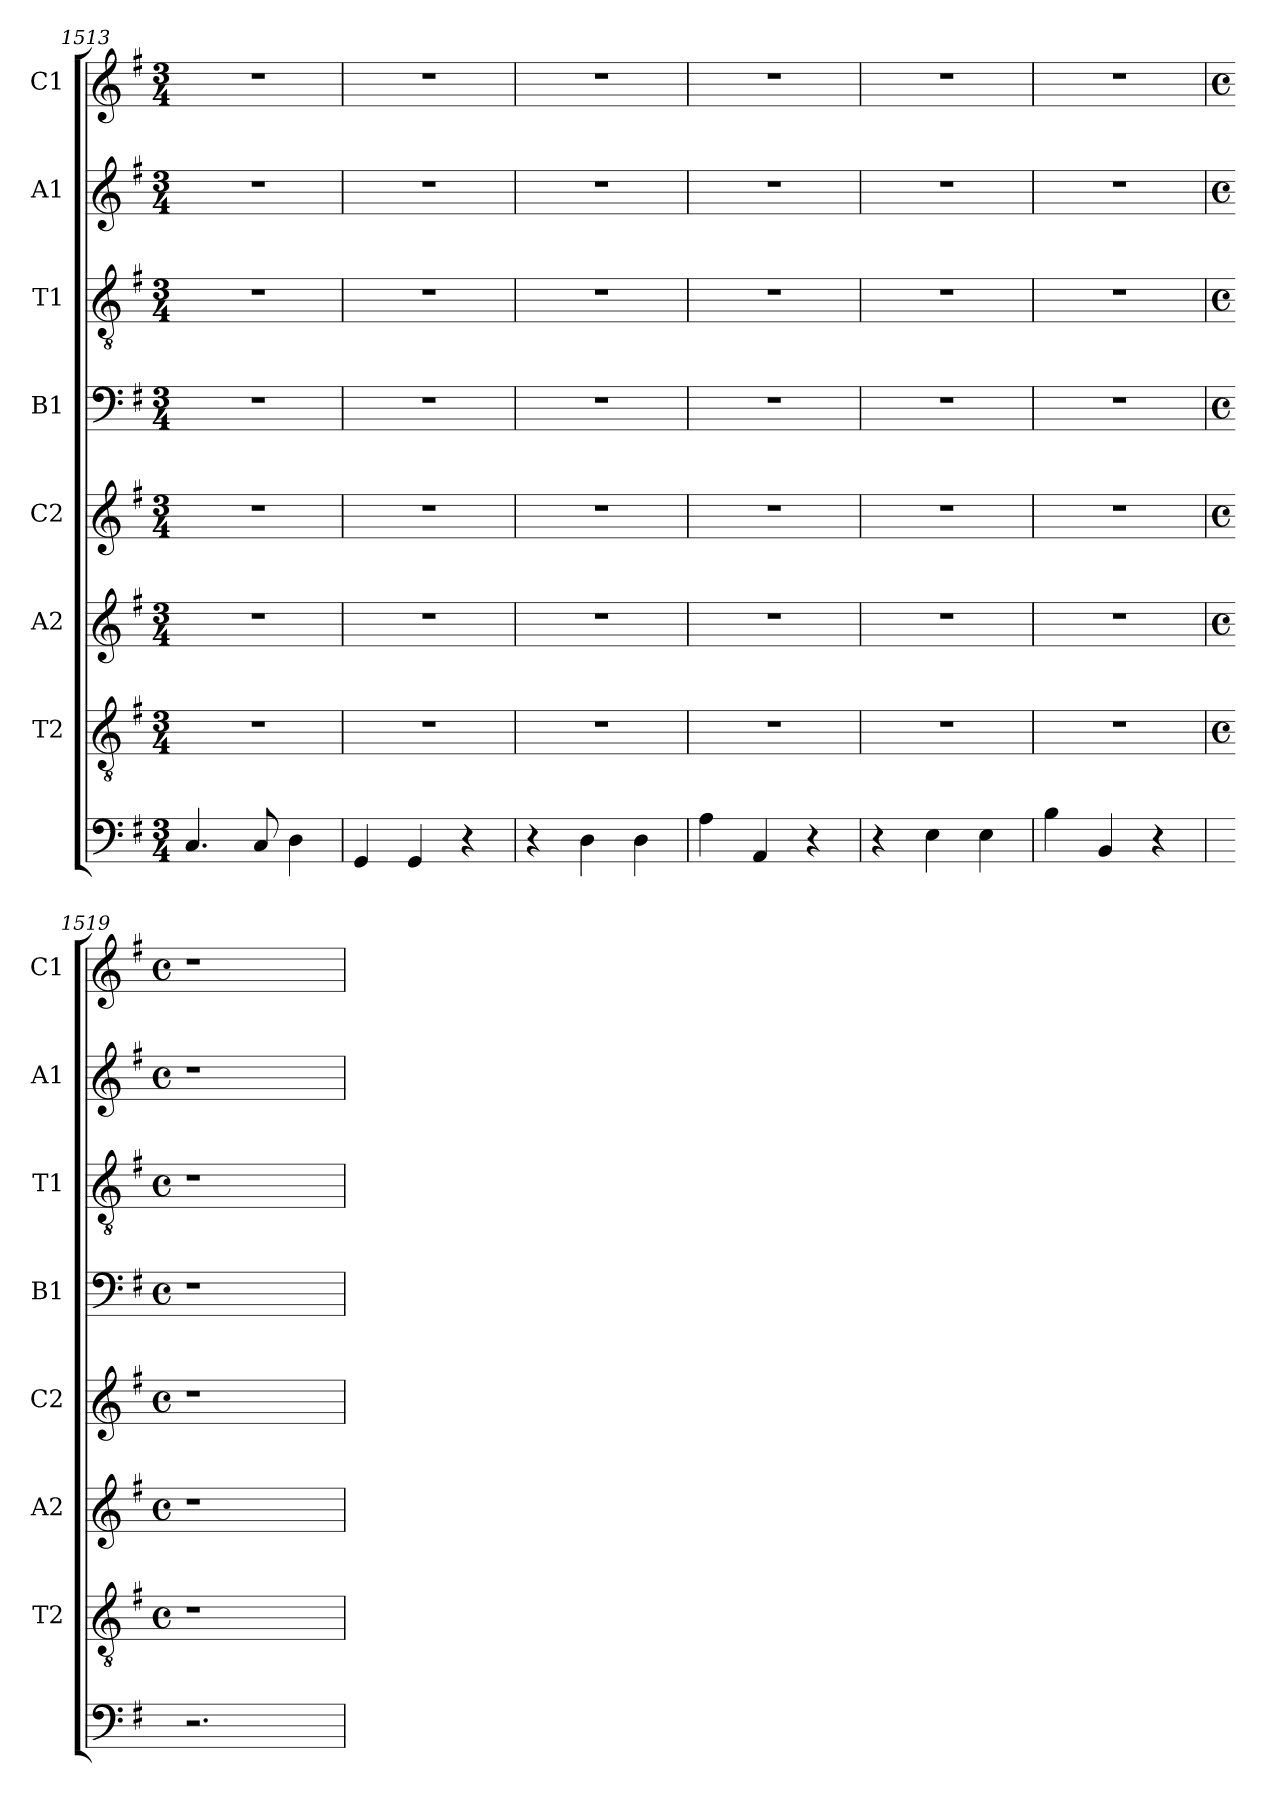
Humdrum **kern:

**kern	**kern	**kern	**kern	**kern	**kern	**kern	**kern
*part8	*part7	*part6	*part5	*part4	*part3	*part2	*part1
*staff8	*staff7	*staff6	*staff5	*staff4	*staff3	*staff2	*staff1
*	*I"T2	*I"A2	*I"C2	*I"B1	*I"T1	*I"A1	*I"C1
*	*I'T2	*I'A2	*I'C2	*I'B1	*I'T1	*I'A1	*I'C1
*clefF4	*clefGv2	*clefG2	*clefG2	*clefF4	*clefGv2	*clefG2	*clefG2
*k[f#]	*k[f#]	*k[f#]	*k[f#]	*k[f#]	*k[f#]	*k[f#]	*k[f#]
*G:	*G:	*G:	*G:	*G:	*G:	*G:	*G:
*M3/4	*M3/4	*M3/4	*M3/4	*M3/4	*M3/4	*M3/4	*M3/4
=1513	=1513	=1513	=1513	=1513	=1513	=1513	=1513
4.C/	2.r	2.r	2.r	2.r	2.r	2.r	2.r
8C/	.	.	.	.	.	.	.
4D\	.	.	.	.	.	.	.
=1514	=1514	=1514	=1514	=1514	=1514	=1514	=1514
4GG/	2.r	2.r	2.r	2.r	2.r	2.r	2.r
4GG/	.	.	.	.	.	.	.
4r	.	.	.	.	.	.	.
=1515	=1515	=1515	=1515	=1515	=1515	=1515	=1515
4r	2.r	2.r	2.r	2.r	2.r	2.r	2.r
4D\	.	.	.	.	.	.	.
4D\	.	.	.	.	.	.	.
=1516	=1516	=1516	=1516	=1516	=1516	=1516	=1516
4A\	2.r	2.r	2.r	2.r	2.r	2.r	2.r
4AA/	.	.	.	.	.	.	.
4r	.	.	.	.	.	.	.
=1517	=1517	=1517	=1517	=1517	=1517	=1517	=1517
4r	2.r	2.r	2.r	2.r	2.r	2.r	2.r
4E\	.	.	.	.	.	.	.
4E\	.	.	.	.	.	.	.
!!LO:LB:g=z
=1518	=1518	=1518	=1518	=1518	=1518	=1518	=1518
4B\	2.r	2.r	2.r	2.r	2.r	2.r	2.r
4BB/	.	.	.	.	.	.	.
4r	.	.	.	.	.	.	.
=1519	=1519	=1519	=1519	=1519	=1519	=1519	=1519
*	*M4/4	*M4/4	*M4/4	*M4/4	*M4/4	*M4/4	*M4/4
*	*met(c)	*met(c)	*met(c)	*met(c)	*met(c)	*met(c)	*met(c)
2.r	1r	1r	1r	1r	1r	1r	1r
4ryy	.	.	.	.	.	.	.
=	=	=	=	=	=	=	=
*-	*-	*-	*-	*-	*-	*-	*-
